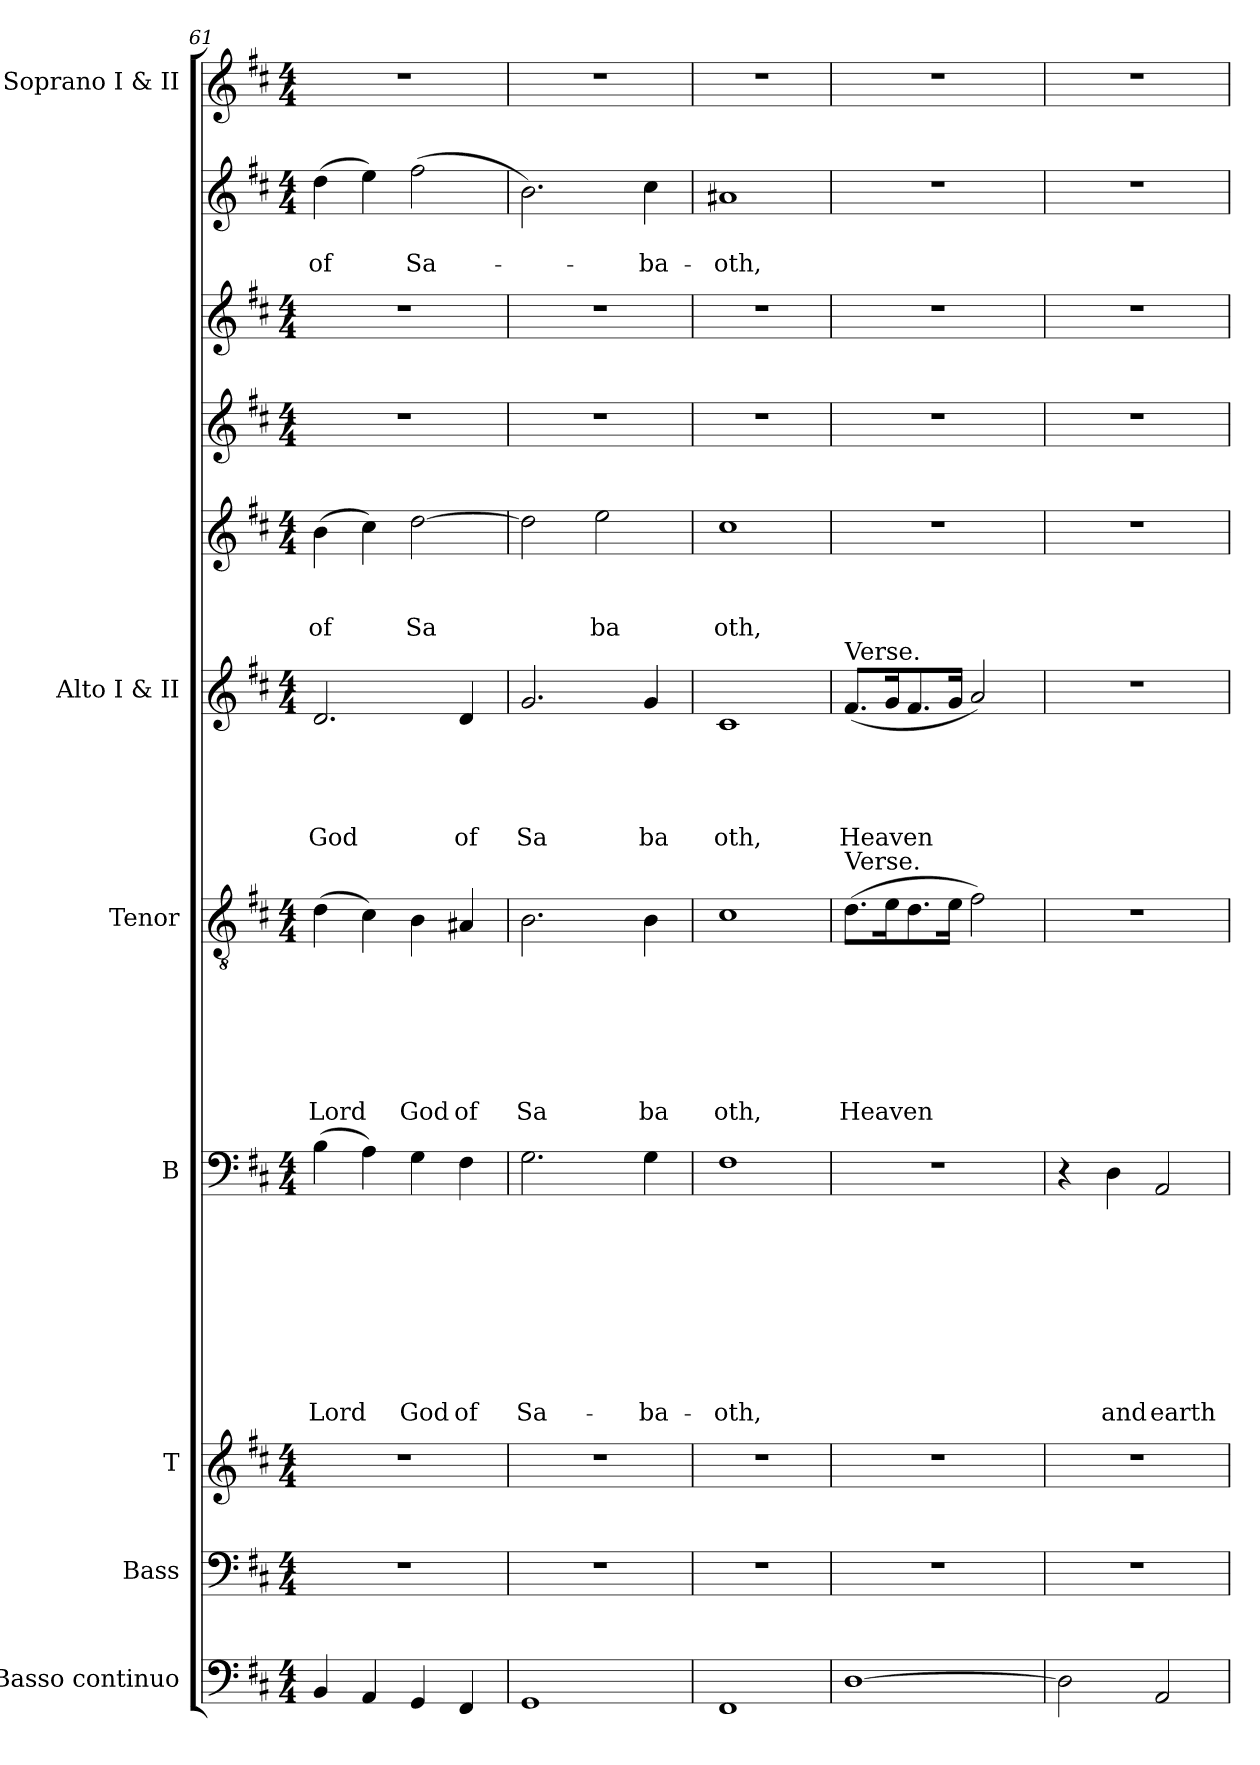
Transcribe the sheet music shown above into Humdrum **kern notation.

**kern	**kern	**kern	**kern	**text	**text	**text	**text	**text	**text	**text	**text	**text	**kern	**text	**text	**text	**text	**text	**text	**text	**kern	**text	**text	**text	**text	**text	**kern	**text	**text	**text	**kern	**kern	**kern	**text	**text	**kern
*part11	*part10	*part9	*part8	*part8	*part8	*part8	*part8	*part8	*part8	*part8	*part8	*part8	*part7	*part7	*part7	*part7	*part7	*part7	*part7	*part7	*part6	*part6	*part6	*part6	*part6	*part6	*part5	*part5	*part5	*part5	*part4	*part3	*part2	*part2	*part2	*part1
*staff11	*staff10	*staff9	*staff8	*staff8	*staff8	*staff8	*staff8	*staff8	*staff8	*staff8	*staff8	*staff8	*staff7	*staff7	*staff7	*staff7	*staff7	*staff7	*staff7	*staff7	*staff6	*staff6	*staff6	*staff6	*staff6	*staff6	*staff5	*staff5	*staff5	*staff5	*staff4	*staff3	*staff2	*staff2	*staff2	*staff1
*I"Basso continuo	*I"Bass	*I"T	*I"B	*	*	*	*	*	*	*	*	*	*I"Tenor	*	*	*	*	*	*	*	*I"Alto I & II	*	*	*	*	*	*	*	*	*	*	*	*	*	*	*I"Soprano I & II
*I'B. c.	*I'B	*I'T	*I'B	*	*	*	*	*	*	*	*	*	*I'T	*	*	*	*	*	*	*	*I'A	*	*	*	*	*	*	*	*	*	*	*	*	*	*	*I'S
*clefF4	*clefF4	*clefG2	*clefF4	*	*	*	*	*	*	*	*	*	*clefGv2	*	*	*	*	*	*	*	*clefG2	*	*	*	*	*	*clefG2	*	*	*	*clefG2	*clefG2	*clefG2	*	*	*clefG2
*ITrd7c12	*	*	*	*	*	*	*	*	*	*	*	*	*	*	*	*	*	*	*	*	*	*	*	*	*	*	*	*	*	*	*	*	*	*	*	*
*k[f#c#]	*k[f#c#]	*k[f#c#]	*k[f#c#]	*	*	*	*	*	*	*	*	*	*k[f#c#]	*	*	*	*	*	*	*	*k[f#c#]	*	*	*	*	*	*k[f#c#]	*	*	*	*k[f#c#]	*k[f#c#]	*k[f#c#]	*	*	*k[f#c#]
*D:	*D:	*D:	*D:	*	*	*	*	*	*	*	*	*	*D:	*	*	*	*	*	*	*	*D:	*	*	*	*	*	*D:	*	*	*	*D:	*D:	*D:	*	*	*D:
*M4/4	*M4/4	*M4/4	*M4/4	*	*	*	*	*	*	*	*	*	*M4/4	*	*	*	*	*	*	*	*M4/4	*	*	*	*	*	*M4/4	*	*	*	*M4/4	*M4/4	*M4/4	*	*	*M4/4
=61	=61	=61	=61	=61	=61	=61	=61	=61	=61	=61	=61	=61	=61	=61	=61	=61	=61	=61	=61	=61	=61	=61	=61	=61	=61	=61	=61	=61	=61	=61	=61	=61	=61	=61	=61	=61
!	!	!	!	!	!	!	!	!	!	!	!	!LO:LY:b	!	!	!	!	!	!	!	!LO:LY:b	!	!	!	!	!	!LO:LY:b	!	!	!	!LO:LY:b	!	!	!	!	!LO:LY:b	!
4BBB/	1r	1r	(>4B\	.	.	.	.	.	.	.	.	Lord	(>4d\	.	.	.	.	.	.	Lord	2.d/	.	.	.	.	God	(>4b\	.	.	of	1r	1r	(>4dd\	.	of	1r
4AAA/	.	.	4A\)	.	.	.	.	.	.	.	.	.	4c#\)	.	.	.	.	.	.	.	.	.	.	.	.	.	4cc#\)	.	.	.	.	.	4ee\)	.	.	.
!	!	!	!	!	!	!	!	!	!	!	!	!LO:LY:b	!	!	!	!	!	!	!	!LO:LY:b	!	!	!	!	!	!	!	!	!	!LO:LY:b	!	!	!	!	!LO:LY:b	!
4GGG/	.	.	4G\	.	.	.	.	.	.	.	.	God	4B\	.	.	.	.	.	.	God	.	.	.	.	.	.	[>2dd\	.	.	Sa	.	.	(>2ff#\	.	Sa-	.
!	!	!	!	!	!	!	!	!	!	!	!	!LO:LY:b	!	!	!	!	!	!	!	!LO:LY:b	!	!	!	!	!	!LO:LY:b	!	!	!	!	!	!	!	!	!	!
4FFF#/	.	.	4F#\	.	.	.	.	.	.	.	.	of	4A#X/	.	.	.	.	.	.	of	4d/	.	.	.	.	of	.	.	.	.	.	.	.	.	.	.
=62	=62	=62	=62	=62	=62	=62	=62	=62	=62	=62	=62	=62	=62	=62	=62	=62	=62	=62	=62	=62	=62	=62	=62	=62	=62	=62	=62	=62	=62	=62	=62	=62	=62	=62	=62	=62
!	!	!	!	!	!	!	!	!	!	!	!	!LO:LY:b	!	!	!	!	!	!	!	!LO:LY:b	!	!	!	!	!	!LO:LY:b	!	!	!	!	!	!	!	!	!	!
1GGG	1r	1r	2.G\	.	.	.	.	.	.	.	.	Sa-	2.B\	.	.	.	.	.	.	Sa	2.g/	.	.	.	.	Sa	2dd\]	.	.	.	1r	1r	2.b\)	.	.	1r
!	!	!	!	!	!	!	!	!	!	!	!	!	!	!	!	!	!	!	!	!	!	!	!	!	!	!	!	!	!	!LO:LY:b	!	!	!	!	!	!
.	.	.	.	.	.	.	.	.	.	.	.	.	.	.	.	.	.	.	.	.	.	.	.	.	.	.	2ee\	.	.	ba	.	.	.	.	.	.
!	!	!	!	!	!	!	!	!	!	!	!	!LO:LY:b	!	!	!	!	!	!	!	!LO:LY:b	!	!	!	!	!	!LO:LY:b	!	!	!	!	!	!	!	!	!LO:LY:b	!
.	.	.	4G\	.	.	.	.	.	.	.	.	-ba-	4B\	.	.	.	.	.	.	ba	4g/	.	.	.	.	ba	.	.	.	.	.	.	4cc#\	.	-ba-	.
=63	=63	=63	=63	=63	=63	=63	=63	=63	=63	=63	=63	=63	=63	=63	=63	=63	=63	=63	=63	=63	=63	=63	=63	=63	=63	=63	=63	=63	=63	=63	=63	=63	=63	=63	=63	=63
!	!	!	!	!	!	!	!	!	!	!	!	!LO:LY:b	!	!	!	!	!	!	!	!LO:LY:b	!	!	!	!	!	!LO:LY:b	!	!	!	!LO:LY:b	!	!	!	!	!LO:LY:b	!
1FFF#	1r	1r	1F#	.	.	.	.	.	.	.	.	-oth,	1c#	.	.	.	.	.	.	oth,	1c#	.	.	.	.	oth,	1cc#	.	.	oth,	1r	1r	1a#X	.	-oth,	1r
=64	=64	=64	=64	=64	=64	=64	=64	=64	=64	=64	=64	=64	=64	=64	=64	=64	=64	=64	=64	=64	=64	=64	=64	=64	=64	=64	=64	=64	=64	=64	=64	=64	=64	=64	=64	=64
!	!	!	!	!	!	!	!	!	!	!	!	!	!	!	!	!	!	!	!	!	!LO:TX:a:t=Verse.	!	!	!	!	!	!	!	!	!	!	!	!	!	!	!
!	!	!	!	!	!	!	!	!	!	!	!	!	!LO:TX:a:t=Verse.	!	!	!	!	!	!	!	!	!	!	!	!	!	!	!	!	!	!	!	!	!	!	!
!	!	!	!	!	!	!	!	!	!	!	!	!	!	!	!	!	!	!	!	!LO:LY:b	!	!	!	!	!	!LO:LY:b	!	!	!	!	!	!	!	!	!	!
[>1DD	1r	1r	1r	.	.	.	.	.	.	.	.	.	(>8.d\L	.	.	.	.	.	.	Heaven	(<8.f#/L	.	.	.	.	Heaven	1r	.	.	.	1r	1r	1r	.	.	1r
.	.	.	.	.	.	.	.	.	.	.	.	.	16e\k	.	.	.	.	.	.	.	16g/k	.	.	.	.	.	.	.	.	.	.	.	.	.	.	.
.	.	.	.	.	.	.	.	.	.	.	.	.	8.d\	.	.	.	.	.	.	.	8.f#/	.	.	.	.	.	.	.	.	.	.	.	.	.	.	.
.	.	.	.	.	.	.	.	.	.	.	.	.	16e\Jk	.	.	.	.	.	.	.	16g/Jk	.	.	.	.	.	.	.	.	.	.	.	.	.	.	.
.	.	.	.	.	.	.	.	.	.	.	.	.	2f#\)	.	.	.	.	.	.	.	2a/)	.	.	.	.	.	.	.	.	.	.	.	.	.	.	.
=65	=65	=65	=65	=65	=65	=65	=65	=65	=65	=65	=65	=65	=65	=65	=65	=65	=65	=65	=65	=65	=65	=65	=65	=65	=65	=65	=65	=65	=65	=65	=65	=65	=65	=65	=65	=65
2DD\]	1r	1r	4r	.	.	.	.	.	.	.	.	.	1r	.	.	.	.	.	.	.	1r	.	.	.	.	.	1r	.	.	.	1r	1r	1r	.	.	1r
!	!	!	!	!	!	!	!	!	!	!	!	!LO:LY:b	!	!	!	!	!	!	!	!	!	!	!	!	!	!	!	!	!	!	!	!	!	!	!	!
.	.	.	4D\	.	.	.	.	.	.	.	.	and	.	.	.	.	.	.	.	.	.	.	.	.	.	.	.	.	.	.	.	.	.	.	.	.
!	!	!	!	!	!	!	!	!	!	!	!	!LO:LY:b	!	!	!	!	!	!	!	!	!	!	!	!	!	!	!	!	!	!	!	!	!	!	!	!
2AAA/	.	.	2AA/	.	.	.	.	.	.	.	.	earth	.	.	.	.	.	.	.	.	.	.	.	.	.	.	.	.	.	.	.	.	.	.	.	.
=	=	=	=	=	=	=	=	=	=	=	=	=	=	=	=	=	=	=	=	=	=	=	=	=	=	=	=	=	=	=	=	=	=	=	=	=
*-	*-	*-	*-	*-	*-	*-	*-	*-	*-	*-	*-	*-	*-	*-	*-	*-	*-	*-	*-	*-	*-	*-	*-	*-	*-	*-	*-	*-	*-	*-	*-	*-	*-	*-	*-	*-
